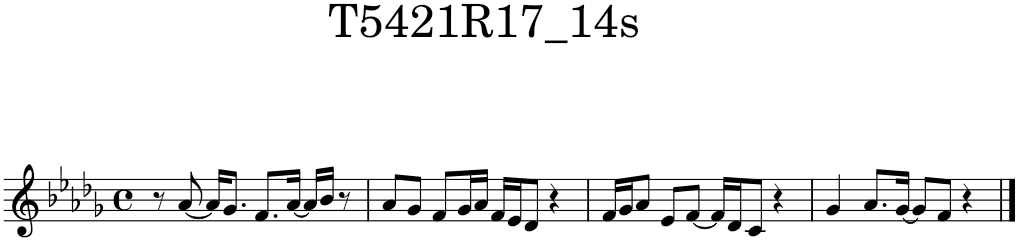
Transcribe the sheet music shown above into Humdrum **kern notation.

**kern
*part1
*staff1
*I"Piano
*I'Pno.
*clefG2
*k[b-e-a-d-g-]
*M4/4
*met(c)
=1
8r
[8a-/
16a-/KL]
8.g-/J
8.f/L
[16a-/Jk
16a-/LL]
16b-/JJ
8r
=2
8a-/L
8g-/J
8f/L
16g-/L
16a-/JJ
16f/LL
16e-/J
8d-/J
4r
=3
16f/LL
16g-/J
8a-/J
8e-/L
[8f/J
16f/LL]
16d-/J
8c/J
4r
=4
4g-/
8.a-/L
[16g-/Jk
8g-/L]
8f/J
4r
==
*-
